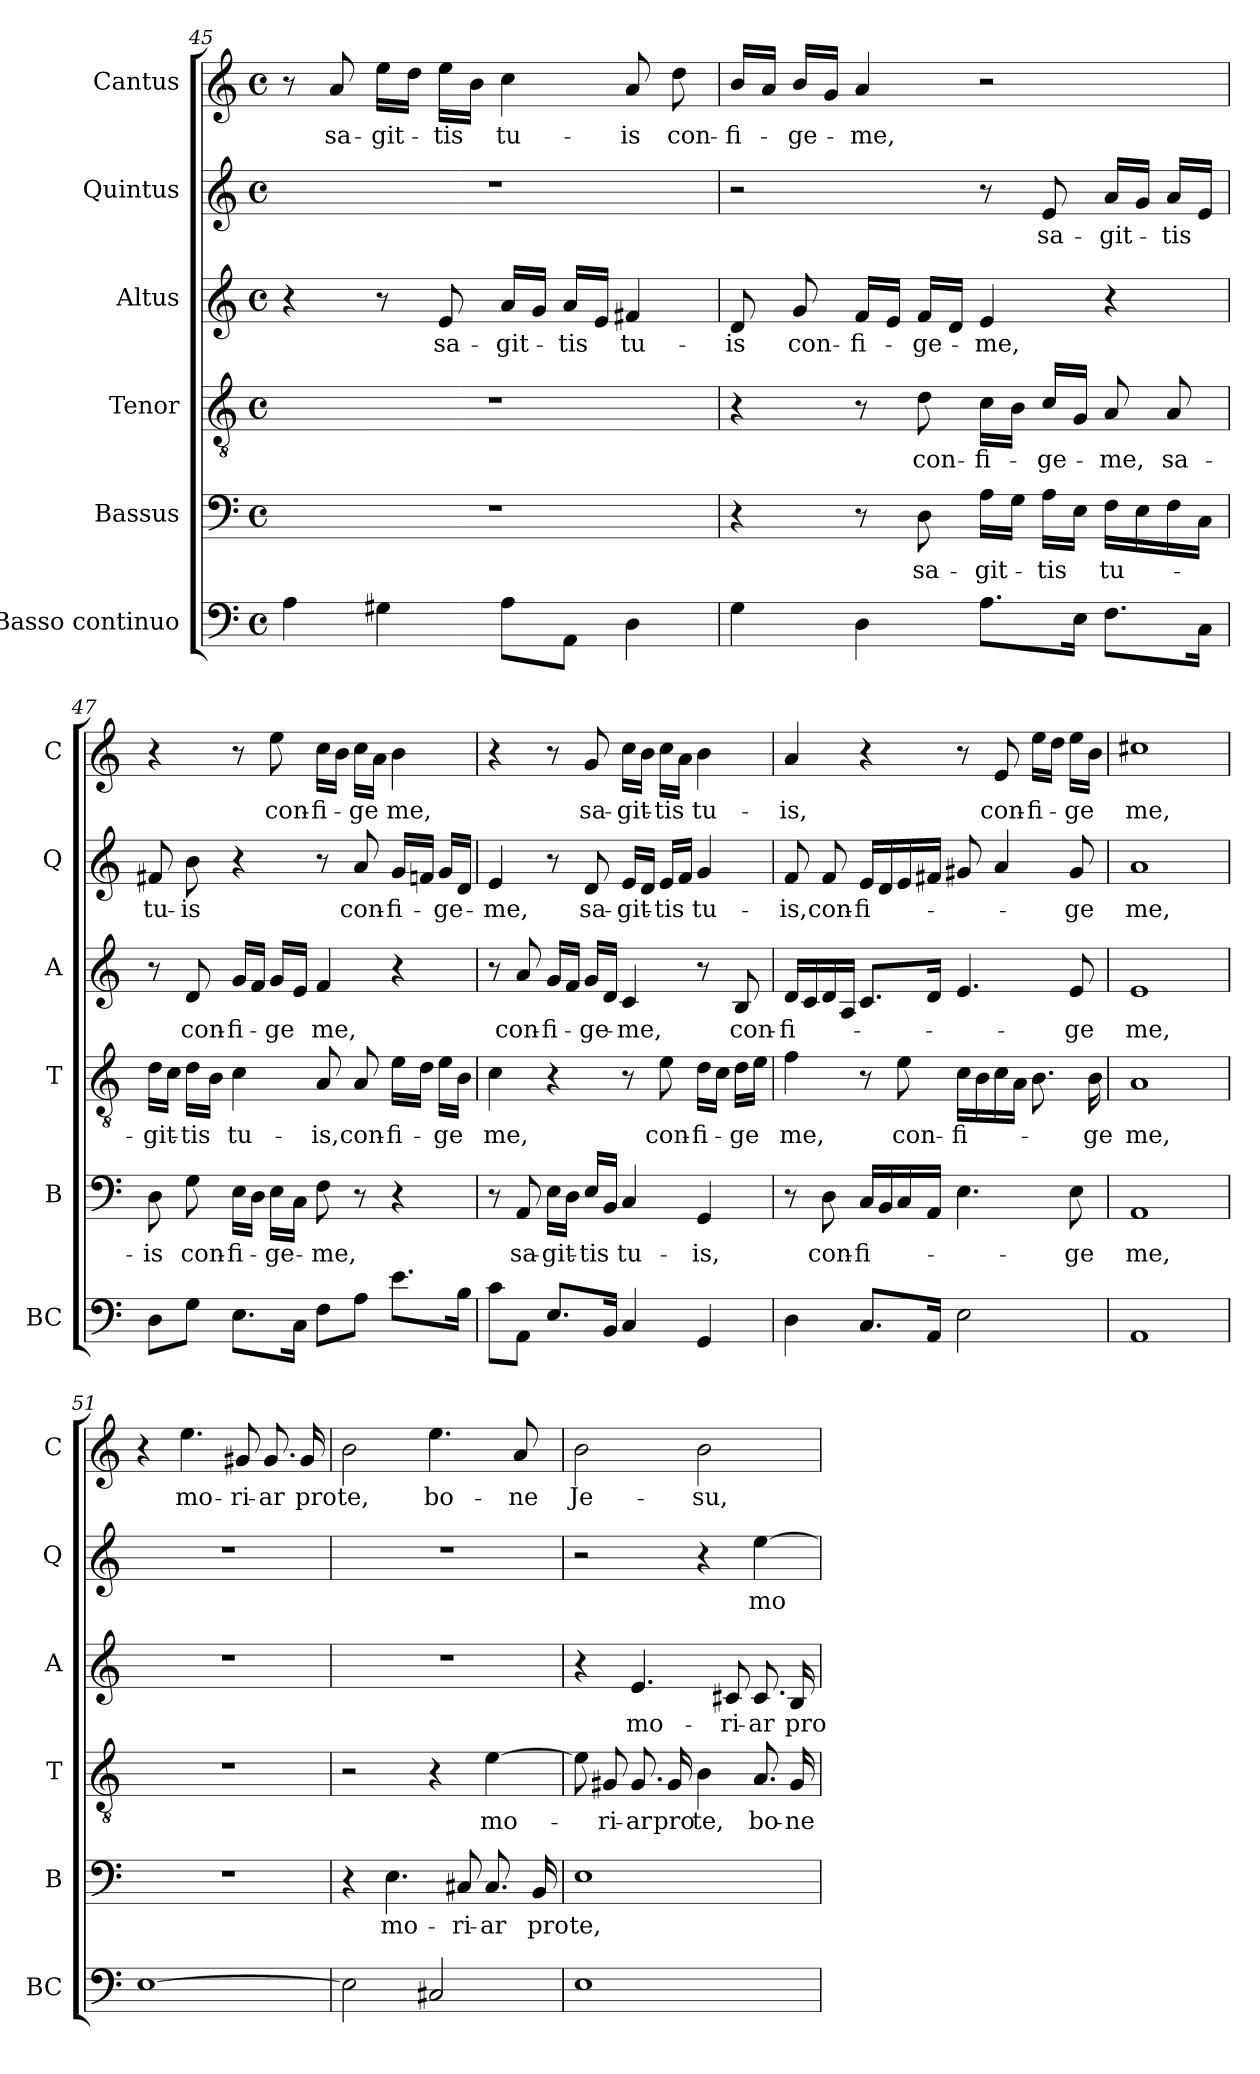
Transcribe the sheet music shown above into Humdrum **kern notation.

**kern	**kern	**text	**kern	**text	**kern	**text	**kern	**text	**kern	**text
*part6	*part5	*part5	*part4	*part4	*part3	*part3	*part2	*part2	*part1	*part1
*staff6	*staff5	*staff5	*staff4	*staff4	*staff3	*staff3	*staff2	*staff2	*staff1	*staff1
*I"Basso continuo	*I"Bassus	*	*I"Tenor	*	*I"Altus	*	*I"Quintus	*	*I"Cantus	*
*I'BC	*I'B	*	*I'T	*	*I'A	*	*I'Q	*	*I'C	*
*clefF4	*clefF4	*	*clefGv2	*	*clefG2	*	*clefG2	*	*clefG2	*
*k[]	*k[]	*	*k[]	*	*k[]	*	*k[]	*	*k[]	*
*C:	*C:	*	*C:	*	*C:	*	*C:	*	*C:	*
*M4/4	*M4/4	*	*M4/4	*	*M4/4	*	*M4/4	*	*M4/4	*
*met(c)	*met(c)	*	*met(c)	*	*met(c)	*	*met(c)	*	*met(c)	*
=45	=45	=45	=45	=45	=45	=45	=45	=45	=45	=45
4A\	1r	.	1r	.	4r	.	1r	.	8r	.
!	!	!	!	!	!	!	!	!	!	!LO:LY:b
.	.	.	.	.	.	.	.	.	8a/	sa-
!	!	!	!	!	!	!	!	!	!	!LO:LY:b
4G#X\	.	.	.	.	8r	.	.	.	16ee\LL	-git-
.	.	.	.	.	.	.	.	.	16dd\JJ	.
!	!	!	!	!	!	!LO:LY:b	!	!	!	!LO:LY:b
.	.	.	.	.	8e/	sa-	.	.	16ee\LL	-tis
.	.	.	.	.	.	.	.	.	16b\JJ	.
!	!	!	!	!	!	!LO:LY:b	!	!	!	!LO:LY:b
8A\L	.	.	.	.	16a/LL	-git-	.	.	4cc\	tu-
.	.	.	.	.	16g/JJ	.	.	.	.	.
!	!	!	!	!	!	!LO:LY:b	!	!	!	!
8AA\J	.	.	.	.	16a/LL	-tis	.	.	.	.
.	.	.	.	.	16e/JJ	.	.	.	.	.
!	!	!	!	!	!	!LO:LY:b	!	!	!	!LO:LY:b
4D\	.	.	.	.	4f#X/	tu-	.	.	8a/	-is
!	!	!	!	!	!	!	!	!	!	!LO:LY:b
.	.	.	.	.	.	.	.	.	8dd\	con-
!!LO:PB:g=z
=46	=46	=46	=46	=46	=46	=46	=46	=46	=46	=46
!	!	!	!	!	!	!LO:LY:b	!	!	!	!LO:LY:b
4G\	4r	.	4r	.	8d/	-is	2r	.	16b/LL	-fi-
.	.	.	.	.	.	.	.	.	16a/JJ	.
!	!	!	!	!	!	!LO:LY:b	!	!	!	!LO:LY:b
.	.	.	.	.	8g/	con-	.	.	16b/LL	-ge-
.	.	.	.	.	.	.	.	.	16g/JJ	.
!	!	!	!	!	!	!LO:LY:b	!	!	!	!LO:LY:b
4D\	8r	.	8r	.	16f/LL	-fi-	.	.	4a/	-me,
.	.	.	.	.	16e/JJ	.	.	.	.	.
!	!	!LO:LY:b	!	!LO:LY:b	!	!LO:LY:b	!	!	!	!
.	8D\	sa-	8d\	con-	16f/LL	-ge-	.	.	.	.
.	.	.	.	.	16d/JJ	.	.	.	.	.
!	!	!LO:LY:b	!	!LO:LY:b	!	!LO:LY:b	!	!	!	!
8.A\L	16A\LL	-git-	16c\LL	-fi-	4e/	-me,	8r	.	2r	.
.	16G\JJ	.	16B\JJ	.	.	.	.	.	.	.
!	!	!LO:LY:b	!	!LO:LY:b	!	!	!	!LO:LY:b	!	!
.	16A\LL	-tis	16c/LL	-ge-	.	.	8e/	sa-	.	.
16E\Jk	16E\JJ	.	16G/JJ	.	.	.	.	.	.	.
!	!	!LO:LY:b	!	!LO:LY:b	!	!	!	!LO:LY:b	!	!
8.F\L	16F\LL	tu-	8A/	-me,	4r	.	16a/LL	-git-	.	.
.	16E\	.	.	.	.	.	16g/JJ	.	.	.
!	!	!	!	!LO:LY:b	!	!	!	!LO:LY:b	!	!
.	16F\	.	8A/	sa-	.	.	16a/LL	-tis	.	.
16C\Jk	16C\JJ	.	.	.	.	.	16e/JJ	.	.	.
=47	=47	=47	=47	=47	=47	=47	=47	=47	=47	=47
!	!	!LO:LY:b	!	!LO:LY:b	!	!	!	!LO:LY:b	!	!
8D\L	8D\	-is	16d\LL	-git-	8r	.	8f#X/	tu-	4r	.
.	.	.	16c\JJ	.	.	.	.	.	.	.
!	!	!LO:LY:b	!	!LO:LY:b	!	!LO:LY:b	!	!LO:LY:b	!	!
8G\J	8G\	con-	16d\LL	-tis	8d/	con-	8b\	-is	.	.
.	.	.	16B\JJ	.	.	.	.	.	.	.
!	!	!LO:LY:b	!	!LO:LY:b	!	!LO:LY:b	!	!	!	!
8.E\L	16E\LL	-fi-	4c\	tu-	16g/LL	-fi-	4r	.	8r	.
.	16D\JJ	.	.	.	16f/JJ	.	.	.	.	.
!	!	!LO:LY:b	!	!	!	!LO:LY:b	!	!	!	!LO:LY:b
.	16E\LL	-ge-	.	.	16g/LL	-ge	.	.	8ee\	con-
16C\Jk	16C\JJ	.	.	.	16e/JJ	.	.	.	.	.
!	!	!LO:LY:b	!	!LO:LY:b	!	!LO:LY:b	!	!	!	!LO:LY:b
8F\L	8F\	-me,	8A/	-is,	4f/	me,	8r	.	16cc\LL	-fi-
.	.	.	.	.	.	.	.	.	16b\JJ	.
!	!	!	!	!LO:LY:b	!	!	!	!LO:LY:b	!	!LO:LY:b
8A\J	8r	.	8A/	con-	.	.	8a/	con-	16cc\LL	-ge
.	.	.	.	.	.	.	.	.	16a\JJ	.
!	!	!	!	!LO:LY:b	!	!	!	!LO:LY:b	!	!LO:LY:b
8.e\L	4r	.	16e\LL	-fi-	4r	.	16g/LL	-fi-	4b\	me,
.	.	.	16d\JJ	.	.	.	16fn/JJ	.	.	.
!	!	!	!	!LO:LY:b	!	!	!	!LO:LY:b	!	!
.	.	.	16e\LL	-ge	.	.	16g/LL	-ge-	.	.
16B\Jk	.	.	16B\JJ	.	.	.	16d/JJ	.	.	.
=48	=48	=48	=48	=48	=48	=48	=48	=48	=48	=48
!	!	!	!	!LO:LY:b	!	!	!	!LO:LY:b	!	!
8c\L	8r	.	4c\	me,	8r	.	4e/	-me,	4r	.
!	!	!LO:LY:b	!	!	!	!LO:LY:b	!	!	!	!
8AA\J	8AA/	sa-	.	.	8a/	con-	.	.	.	.
!	!	!LO:LY:b	!	!	!	!LO:LY:b	!	!	!	!
8.E/L	16E\LL	-git-	4r	.	16g/LL	-fi-	8r	.	8r	.
.	16D\JJ	.	.	.	16f/JJ	.	.	.	.	.
!	!	!LO:LY:b	!	!	!	!LO:LY:b	!	!LO:LY:b	!	!LO:LY:b
.	16E/LL	-tis	.	.	16g/LL	-ge-	8d/	sa-	8g/	sa-
16BB/Jk	16BB/JJ	.	.	.	16d/JJ	.	.	.	.	.
!	!	!LO:LY:b	!	!	!	!LO:LY:b	!	!LO:LY:b	!	!LO:LY:b
4C/	4C/	tu-	8r	.	4c/	-me,	16e/LL	-git-	16cc\LL	-git-
.	.	.	.	.	.	.	16d/JJ	.	16b\JJ	.
!	!	!	!	!LO:LY:b	!	!	!	!LO:LY:b	!	!LO:LY:b
.	.	.	8e\	con-	.	.	16e/LL	-tis	16cc\LL	-tis
.	.	.	.	.	.	.	16f/JJ	.	16a\JJ	.
!	!	!LO:LY:b	!	!LO:LY:b	!	!	!	!LO:LY:b	!	!LO:LY:b
4GG/	4GG/	-is,	16d\LL	-fi-	8r	.	4g/	tu-	4b\	tu-
.	.	.	16c\JJ	.	.	.	.	.	.	.
!	!	!	!	!LO:LY:b	!	!LO:LY:b	!	!	!	!
.	.	.	16d\LL	-ge	8B/	con-	.	.	.	.
.	.	.	16e\JJ	.	.	.	.	.	.	.
!!LO:LB:g=z
=49	=49	=49	=49	=49	=49	=49	=49	=49	=49	=49
!	!	!	!	!LO:LY:b	!	!LO:LY:b	!	!LO:LY:b	!	!LO:LY:b
4D\	8r	.	4f\	me,	16d/LL	-fi-	8f/	-is,	4a/	-is,
.	.	.	.	.	16c/	.	.	.	.	.
!	!	!LO:LY:b	!	!	!	!	!	!LO:LY:b	!	!
.	8D\	con-	.	.	16d/	.	8f/	con-	.	.
.	.	.	.	.	16A/JJ	.	.	.	.	.
!	!	!LO:LY:b	!	!	!	!	!	!LO:LY:b	!	!
8.C/L	16C/LL	-fi-	8r	.	8.c/L	.	16e/LL	-fi-	4r	.
.	16BB/	.	.	.	.	.	16d/	.	.	.
!	!	!	!	!LO:LY:b	!	!	!	!	!	!
.	16C/	.	8e\	con-	.	.	16e/	.	.	.
16AA/Jk	16AA/JJ	.	.	.	16d/Jk	.	16f#X/JJ	.	.	.
!	!	!	!	!LO:LY:b	!	!	!	!	!	!
2E\	4.E\	.	16c\LL	-fi-	4.e/	.	8g#X/	.	8r	.
.	.	.	16B\	.	.	.	.	.	.	.
!	!	!	!	!	!	!	!	!	!	!LO:LY:b
.	.	.	16c\	.	.	.	4a/	.	8e/	con-
.	.	.	16A\JJ	.	.	.	.	.	.	.
!	!	!	!	!	!	!	!	!	!	!LO:LY:b
.	.	.	8.B\	.	.	.	.	.	16ee\LL	-fi-
.	.	.	.	.	.	.	.	.	16dd\JJ	.
!	!	!LO:LY:b	!	!	!	!LO:LY:b	!	!LO:LY:b	!	!LO:LY:b
.	8E\	-ge	.	.	8e/	-ge	8g#/	-ge	16ee\LL	-ge
!	!	!	!	!LO:LY:b	!	!	!	!	!	!
.	.	.	16B\	-ge	.	.	.	.	16b\JJ	.
=50	=50	=50	=50	=50	=50	=50	=50	=50	=50	=50
!	!	!LO:LY:b	!	!LO:LY:b	!	!LO:LY:b	!	!LO:LY:b	!	!LO:LY:b
1AA	1AA	me,	1A	me,	1e	me,	1a	me,	1cc#X	me,
=51	=51	=51	=51	=51	=51	=51	=51	=51	=51	=51
[1E	1r	.	1r	.	1r	.	1r	.	4r	.
!	!	!	!	!	!	!	!	!	!	!LO:LY:b
.	.	.	.	.	.	.	.	.	4.ee\	mo-
!	!	!	!	!	!	!	!	!	!	!LO:LY:b
.	.	.	.	.	.	.	.	.	8g#X/	-ri-
!	!	!	!	!	!	!	!	!	!	!LO:LY:b
.	.	.	.	.	.	.	.	.	8.g#/	-ar
!	!	!	!	!	!	!	!	!	!	!LO:LY:b
.	.	.	.	.	.	.	.	.	16g#/	pro
=52	=52	=52	=52	=52	=52	=52	=52	=52	=52	=52
!	!	!	!	!	!	!	!	!	!	!LO:LY:b
2E\]	4r	.	2r	.	1r	.	1r	.	2b\	te,
!	!	!LO:LY:b	!	!	!	!	!	!	!	!
.	4.E\	mo-	.	.	.	.	.	.	.	.
!	!	!	!	!	!	!	!	!	!	!LO:LY:b
2C#X/	.	.	4r	.	.	.	.	.	4.ee\	bo-
!	!	!LO:LY:b	!	!	!	!	!	!	!	!
.	8C#X/	-ri-	.	.	.	.	.	.	.	.
!	!	!LO:LY:b	!	!LO:LY:b	!	!	!	!	!	!
.	8.C#/	-ar	[4e\	mo-	.	.	.	.	.	.
!	!	!	!	!	!	!	!	!	!	!LO:LY:b
.	.	.	.	.	.	.	.	.	8a/	-ne
!	!	!LO:LY:b	!	!	!	!	!	!	!	!
.	16BB/	pro	.	.	.	.	.	.	.	.
=53	=53	=53	=53	=53	=53	=53	=53	=53	=53	=53
!	!	!LO:LY:b	!	!	!	!	!	!	!	!LO:LY:b
1E	1E	te,	8e\]	.	4r	.	2r	.	2b\	Je-
!	!	!	!	!LO:LY:b	!	!	!	!	!	!
.	.	.	8G#X/	-ri-	.	.	.	.	.	.
!	!	!	!	!LO:LY:b	!	!LO:LY:b	!	!	!	!
.	.	.	8.G#/	-ar	4.e/	mo-	.	.	.	.
!	!	!	!	!LO:LY:b	!	!	!	!	!	!
.	.	.	16G#/	pro	.	.	.	.	.	.
!	!	!	!	!LO:LY:b	!	!	!	!	!	!LO:LY:b
.	.	.	4B\	te,	.	.	4r	.	2b\	-su,
!	!	!	!	!	!	!LO:LY:b	!	!	!	!
.	.	.	.	.	8c#X/	-ri-	.	.	.	.
!	!	!	!	!LO:LY:b	!	!LO:LY:b	!	!LO:LY:b	!	!
.	.	.	8.A/	bo-	8.c#/	-ar	[4ee\	mo-	.	.
!	!	!	!	!LO:LY:b	!	!LO:LY:b	!	!	!	!
.	.	.	16G#/	-ne	16B/	pro	.	.	.	.
=	=	=	=	=	=	=	=	=	=	=
*-	*-	*-	*-	*-	*-	*-	*-	*-	*-	*-
